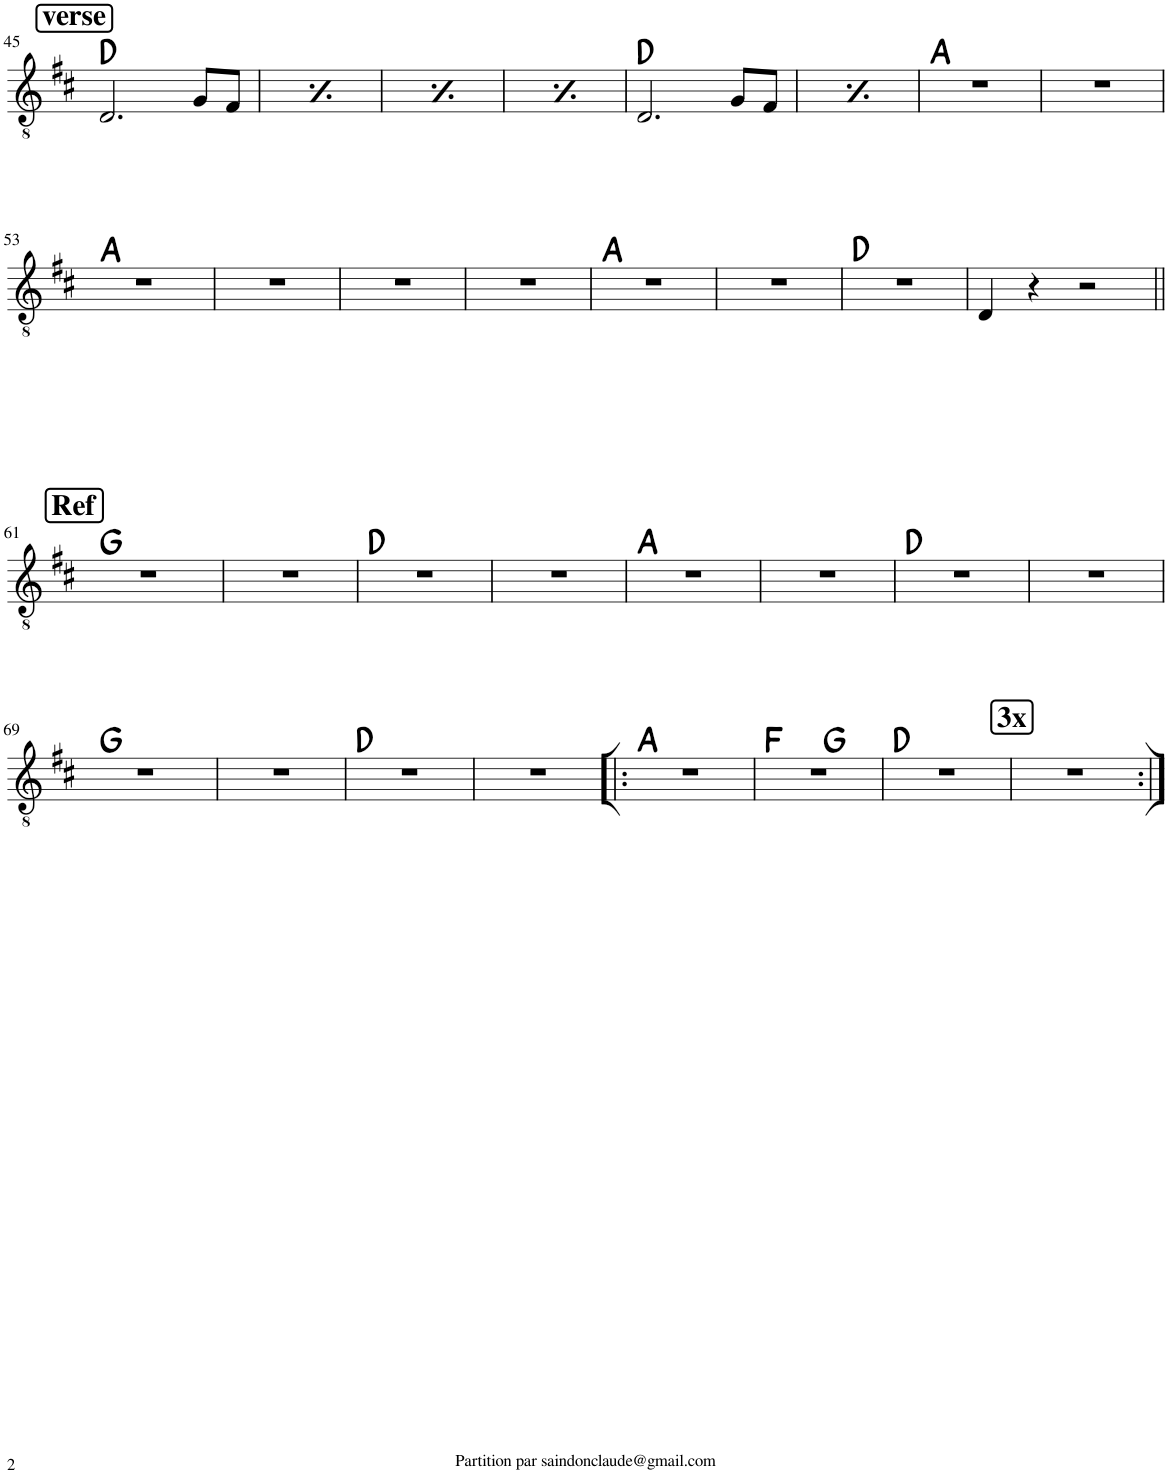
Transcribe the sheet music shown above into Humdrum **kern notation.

**kern	**harte
*part1	*part1
*staff1	*
*I"Classical Guitar	*
*I'Guit.	*
!!LO:PB:g=z
*clefGv2	*
*k[f#c#]	*
*M4/4	*
!!LO:REH:place=s1:a:B:rj:fs=14:t=verse
=45	=45
2.D/	D:maj
8G/L	.
8F#/J	.
!!LO:REH:place=s1:a:B:rj:fs=14:t=verse
=46	=46
2.D/	D:maj
8G/L	.
8F#/J	.
!!LO:REH:place=s1:a:B:rj:fs=14:t=verse
=47	=47
2.D/	D:maj
8G/L	.
8F#/J	.
!!LO:REH:place=s1:a:B:rj:fs=14:t=verse
=48	=48
2.D/	D:maj
8G/L	.
8F#/J	.
=49	=49
2.D/	D:maj
8G/L	.
8F#/J	.
=50	=50
2.D/	D:maj
8G/L	.
8F#/J	.
=51	=51
1r	A:maj
=52	=52
1r	.
!!LO:LB:g=z
=53	=53
1r	A:maj
=54	=54
1r	.
=55	=55
1r	.
=56	=56
1r	.
=57	=57
1r	A:maj
=58	=58
1r	.
=59	=59
1r	D:maj
=60	=60
4D/	.
4r	.
2r	.
!!LO:LB:g=z
!!LO:REH:place=s1:a:B:rj:fs=14:t=Ref
=61||	=61||
1r	G:maj
=62	=62
1r	.
=63	=63
1r	D:maj
=64	=64
1r	.
=65	=65
1r	A:maj
=66	=66
1r	.
=67	=67
1r	D:maj
=68	=68
1r	.
!!LO:LB:g=z
=69	=69
1r	G:maj
=70	=70
1r	.
=71	=71
1r	D:maj
=72	=72
1r	.
=73!|:	=73!|:
1r	A:maj
=74	=74
*^	*
1r	2ryy	F:maj
.	2ryy	G:maj
*v	*v	*
=75	=75
1r	D:maj
!!LO:REH:place=s1:a:B:rj:fs=14:t=3x
=76	=76
1r	.
=:|!	=:|!
*-	*-
